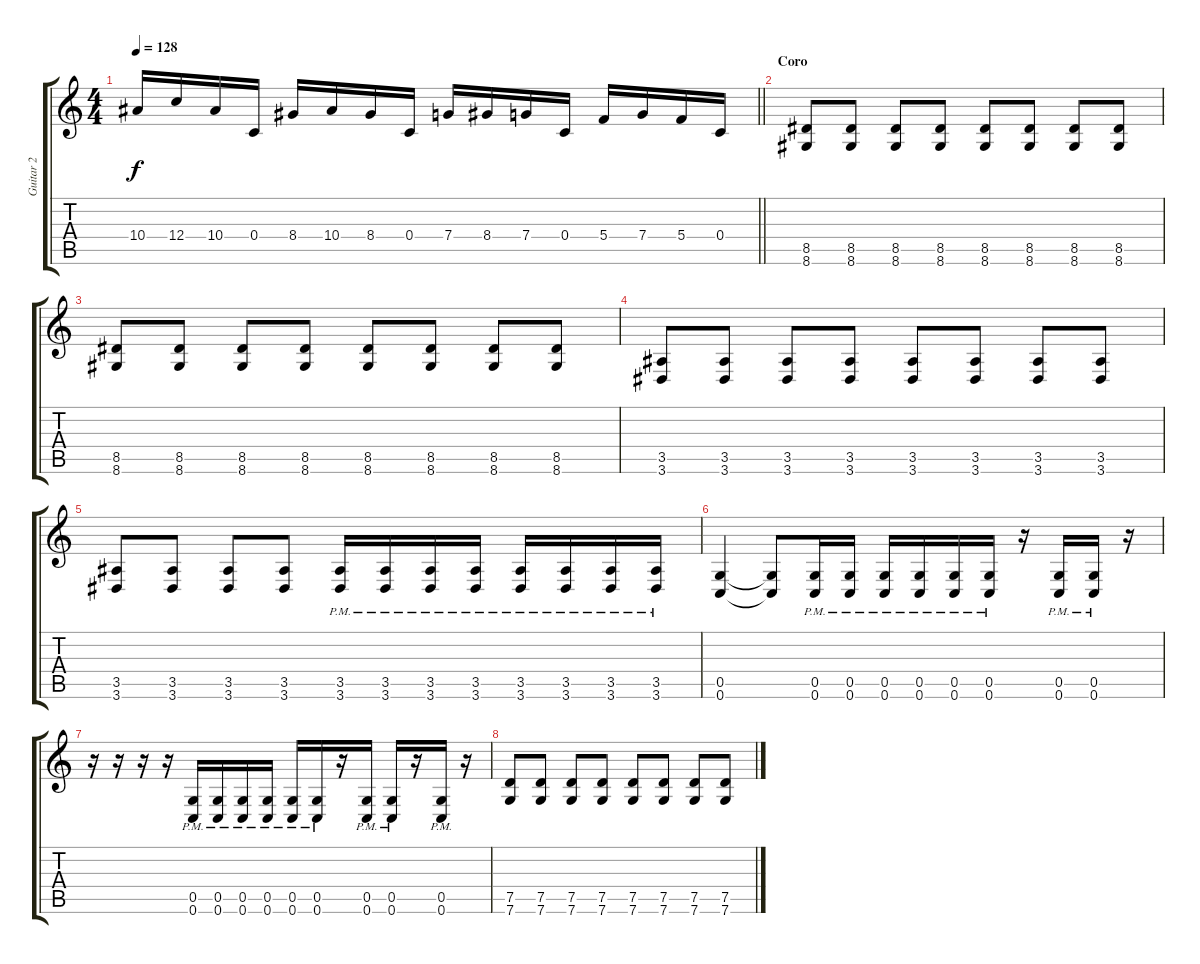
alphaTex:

\track ("Guitar 2" "Guitar 2") {instrument overdrivenguitar}
\staff {score tabs}
\tuning (D4 A3 F3 C3 G2 C2) {hide}
\ts (4 4)
\tempo 128
\clef g2
\barLineRight lightlight
\ks c
10.4.16{dy f} 12.4.16 10.4.16 0.4.16 8.4.16 10.4.16 8.4.16 0.4.16 7.4.16 8.4.16 7.4.16 0.4.16 5.4.16 7.4.16 5.4.16 0.4.16 |
\section ("" "Coro")
(8.5 8.6).8 (8.5 8.6).8 (8.5 8.6).8 (8.5 8.6).8 (8.5 8.6).8 (8.5 8.6).8 (8.5 8.6).8 (8.5 8.6).8 |
(8.5 8.6).8 (8.5 8.6).8 (8.5 8.6).8 (8.5 8.6).8 (8.5 8.6).8 (8.5 8.6).8 (8.5 8.6).8 (8.5 8.6).8 |
(3.5 3.6).8 (3.5 3.6).8 (3.5 3.6).8 (3.5 3.6).8 (3.5 3.6).8 (3.5 3.6).8 (3.5 3.6).8 (3.5 3.6).8 |
(3.5 3.6).8 (3.5 3.6).8 (3.5 3.6).8 (3.5 3.6).8 (3.5{pm} 3.6).16 (3.5{pm} 3.6).16 (3.5{pm} 3.6).16 (3.5{pm} 3.6).16 (3.5{pm} 3.6).16 (3.5{pm} 3.6).16 (3.5{pm} 3.6).16 (3.5{pm} 3.6).16 |
(0.5 0.6).4 (0.5{t} 0.6{t}).8 (0.5{pm} 0.6).16 (0.5{pm} 0.6).16 (0.5{pm} 0.6).16 (0.5{pm} 0.6).16 (0.5{pm} 0.6).16 (0.5{pm} 0.6).16 r.16 (0.5{pm} 0.6).16 (0.5{pm} 0.6).16 r.16 |
r.16 r.16 r.16 r.16 (0.5{pm} 0.6).16 (0.5{pm} 0.6).16 (0.5{pm} 0.6).16 (0.5{pm} 0.6).16 (0.5{pm} 0.6).16 (0.5{pm} 0.6).16 r.16 (0.5{pm} 0.6).16 (0.5{pm} 0.6).16 r.16 (0.5{pm} 0.6).16 r.16 |
(7.5 7.6).8 (7.5 7.6).8 (7.5 7.6).8 (7.5 7.6).8 (7.5 7.6).8 (7.5 7.6).8 (7.5 7.6).8 (7.5 7.6).8
